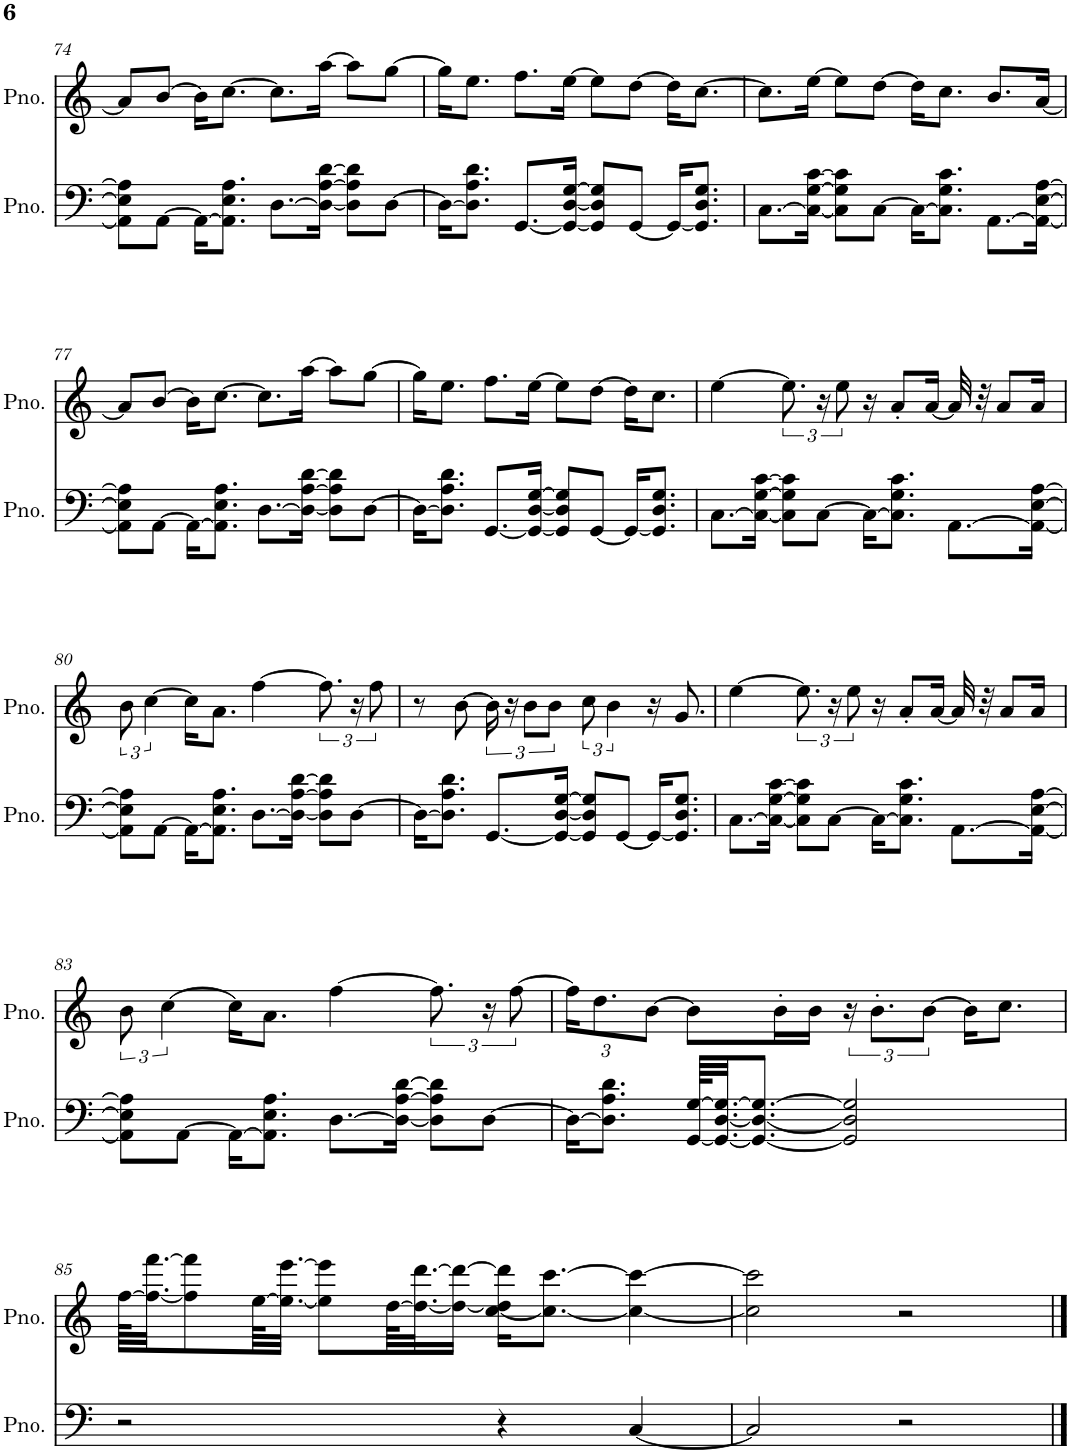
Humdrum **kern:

**kern	**kern
*part2	*part1
*staff2	*staff1
*I"Piano	*I"Piano
*I'Pno.	*I'Pno.
!!LO:PB:g=z
*clefF4	*clefG2
*k[]	*k[]
*M4/4	*M4/4
=74	=74
8AA\] 8E\] 8A\]L	8a/L]
[8AA\J	[8b/J
16AA\KL_	16b\KL]
8.AA\] 8.E\ 8.A\J	[8.cc\J
[8.D\L	8.cc\L]
16D\_ [16A\ [16d\Jk	[16aa\Jk
8D\] 8A\] 8d\]L	8aa\L]
[8D\J	[8gg\J
=75	=75
16D\KL_	16gg\KL]
8.D\] 8.A\ 8.d\J	8.ee\J
[8.GG/L	8.ff\L
16GG/_ [16D/ [16G/Jk	[16ee\Jk
8GG/] 8D/] 8G/]L	8ee\L]
[8GG/J	[8dd\J
16GG/KL_	16dd\KL]
8.GG/] 8.D/ 8.G/J	[8.cc\J
=76	=76
[8.C\L	8.cc\L]
16C\_ [16G\ [16c\Jk	[16ee\Jk
8C\] 8G\] 8c\]L	8ee\L]
[8C\J	[8dd\J
16C\KL_	16dd\KL]
8.C\] 8.G\ 8.c\J	8.cc\J
[8.AA\L	8.b/L
16AA\_ [16E\ [16A\Jk	[16a/Jk
!!LO:LB:g=z
=77	=77
8AA\] 8E\] 8A\]L	8a/L]
[8AA\J	[8b/J
16AA\KL_	16b\KL]
8.AA\] 8.E\ 8.A\J	[8.cc\J
[8.D\L	8.cc\L]
16D\_ [16A\ [16d\Jk	[16aa\Jk
8D\] 8A\] 8d\]L	8aa\L]
[8D\J	[8gg\J
=78	=78
16D\KL_	16gg\KL]
8.D\] 8.A\ 8.d\J	8.ee\J
[8.GG/L	8.ff\L
16GG/_ [16D/ [16G/Jk	[16ee\Jk
8GG/] 8D/] 8G/]L	8ee\L]
[8GG/J	[8dd\J
16GG/KL_	16dd\KL]
8.GG/] 8.D/ 8.G/J	8.cc\J
=79	=79
[8.C\L	[4ee\
16C\_ [16G\ [16c\Jk	.
8C\] 8G\] 8c\]L	12.ee\]
[8C\J	24r
.	12ee\
16C\KL_	16r
8.C\] 8.G\ 8.c\J	8a'/L
.	[16a/Jk
[8.AA\L	32a/]
.	32r
.	8a/L
16AA\_ [16E\ [16A\Jk	16a/Jk
!!LO:LB:g=z
=80	=80
8AA\] 8E\] 8A\]L	12b\
.	[6cc\
[8AA\J	.
16AA\KL_	16cc\KL]
8.AA\] 8.E\ 8.A\J	8.a\J
[8.D\L	[4ff\
16D\_ [16A\ [16d\Jk	.
8D\] 8A\] 8d\]L	12.ff\]
[8D\J	24r
.	12ff\
=81	=81
16D\KL_	8r
8.D\] 8.A\ 8.d\J	.
.	[8b\
[8.GG/L	24b\]
.	24r
.	12b\L
.	12b\J
16GG/_ [16D/ [16G/Jk	.
8GG/] 8D/] 8G/]L	12cc\
.	6b\
[8GG/J	.
16GG/KL_	16r
8.GG/] 8.D/ 8.G/J	8.g/
=82	=82
[8.C\L	[4ee\
16C\_ [16G\ [16c\Jk	.
8C\] 8G\] 8c\]L	12.ee\]
[8C\J	24r
.	12ee\
16C\KL_	16r
8.C\] 8.G\ 8.c\J	8a'/L
.	[16a/Jk
[8.AA\L	32a/]
.	32r
.	8a/L
16AA\_ [16E\ [16A\Jk	16a/Jk
!!LO:LB:g=z
=83	=83
8AA\] 8E\] 8A\]L	12b\
.	[6cc\
[8AA\J	.
16AA\KL_	16cc\KL]
8.AA\] 8.E\ 8.A\J	8.a\J
[8.D\L	[4ff\
16D\_ [16A\ [16d\Jk	.
8D\] 8A\] 8d\]L	12.ff\]
[8D\J	24r
.	[12ff\
=84	=84
*	*Xbrackettup
16D\KL_	24ff\KL]
.	12.dd\
8.D\] 8.A\ 8.d\J	.
.	[12b\J
[64GG/ [64G/KLLL	8b\L]
32.GG/_ [32.D/ 32.G/_JJ	.
8.GG/_ 8.D/_ 8.G/_J	.
.	16b'\L
.	16b\JJ
*	*brackettup
2GG/] 2D/] 2G/]	24r
.	12.b'\L
.	[12b\J
.	16b\KL]
.	8.cc\J
!!LO:LB:g=z
=85	=85
2r	[64ff\KLLL
.	32.ff\_ [32.fff\JJ
.	8ff\] 8fff\]
.	[64ee\KLL
.	32.ee\_ [32.eee\JJJ
.	8ee\] 8eee\]L
.	[64dd\KLL
.	32.dd\_ [32.ddd\J
.	16dd\_ 16ddd\_JJ
4r	[16cc\ 16dd\] 16ddd\]KL
.	8.cc\_ [8.ccc\J
[4C/	4cc\_ 4ccc\_
=86	=86
2C/]	2cc\] 2ccc\]
2r	2r
==	==
*-	*-
